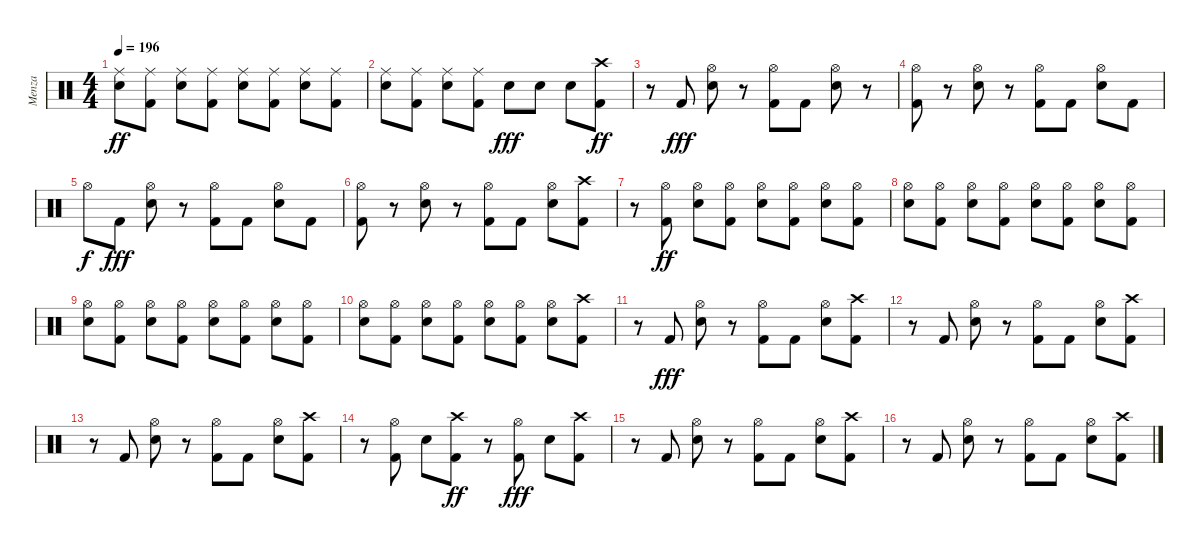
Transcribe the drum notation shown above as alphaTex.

\track ("Menza" "Menza") {instrument percussion}
\staff {score}
\articulation defaults
\ts (4 4)
\tempo 196
\clef neutral
\ks c
("Ride (middle)" "Snare (hit) 2").8{dy ff} ("Ride (middle)" "Kick (hit) 2").8 ("Ride (middle)" "Snare (hit) 2").8 ("Ride (middle)" "Kick (hit) 2").8 ("Ride (middle)" "Snare (hit) 2").8 ("Ride (middle)" "Kick (hit) 2").8 ("Ride (middle)" "Snare (hit) 2").8 ("Ride (middle)" "Kick (hit) 2").8 |
("Ride (middle)" "Snare (hit) 2").8 ("Ride (middle)" "Kick (hit) 2").8 ("Ride (middle)" "Snare (hit) 2").8 ("Ride (middle)" "Kick (hit) 2").8 "Snare (hit) 2".8{dy fff} "Snare (hit) 2".8 "Snare (hit) 2".8 ("Crash high (hit)" "Kick (hit) 2").8{dy ff} |
r.8 "Kick (hit) 2".8{dy fff} ("Hi-Hat (open)" "Snare (hit) 2").8 r.8 ("Hi-Hat (open)" "Kick (hit) 2").8 "Kick (hit) 2".8 ("Hi-Hat (open)" "Snare (hit) 2").8 r.8 |
("Hi-Hat (open)" "Kick (hit) 2").8 r.8 ("Hi-Hat (open)" "Snare (hit) 2").8 r.8 ("Hi-Hat (open)" "Kick (hit) 2").8 "Kick (hit) 2".8 ("Hi-Hat (open)" "Snare (hit) 2").8 "Kick (hit) 2".8 |
"Hi-Hat (open)".8{dy f} "Kick (hit) 2".8{dy fff} ("Hi-Hat (open)" "Snare (hit) 2").8 r.8 ("Hi-Hat (open)" "Kick (hit) 2").8 "Kick (hit) 2".8 ("Hi-Hat (open)" "Snare (hit) 2").8 "Kick (hit) 2".8 |
("Hi-Hat (open)" "Kick (hit) 2").8 r.8 ("Hi-Hat (open)" "Snare (hit) 2").8 r.8 ("Hi-Hat (open)" "Kick (hit) 2").8 "Kick (hit) 2".8 ("Hi-Hat (open)" "Snare (hit) 2").8 ("Crash high (hit)" "Kick (hit) 2").8 |
r.8 ("Hi-Hat (open)" "Kick (hit) 2").8{dy ff} ("Hi-Hat (open)" "Snare (hit) 2").8 ("Hi-Hat (open)" "Kick (hit) 2").8 ("Hi-Hat (open)" "Snare (hit) 2").8 ("Hi-Hat (open)" "Kick (hit) 2").8 ("Hi-Hat (open)" "Snare (hit) 2").8 ("Hi-Hat (open)" "Kick (hit) 2").8 |
("Hi-Hat (open)" "Snare (hit) 2").8 ("Hi-Hat (open)" "Kick (hit) 2").8 ("Hi-Hat (open)" "Snare (hit) 2").8 ("Hi-Hat (open)" "Kick (hit) 2").8 ("Hi-Hat (open)" "Snare (hit) 2").8 ("Hi-Hat (open)" "Kick (hit) 2").8 ("Hi-Hat (open)" "Snare (hit) 2").8 ("Hi-Hat (open)" "Kick (hit) 2").8 |
("Hi-Hat (open)" "Snare (hit) 2").8 ("Hi-Hat (open)" "Kick (hit) 2").8 ("Hi-Hat (open)" "Snare (hit) 2").8 ("Hi-Hat (open)" "Kick (hit) 2").8 ("Hi-Hat (open)" "Snare (hit) 2").8 ("Hi-Hat (open)" "Kick (hit) 2").8 ("Hi-Hat (open)" "Snare (hit) 2").8 ("Hi-Hat (open)" "Kick (hit) 2").8 |
("Hi-Hat (open)" "Snare (hit) 2").8 ("Hi-Hat (open)" "Kick (hit) 2").8 ("Hi-Hat (open)" "Snare (hit) 2").8 ("Hi-Hat (open)" "Kick (hit) 2").8 ("Hi-Hat (open)" "Snare (hit) 2").8 ("Hi-Hat (open)" "Kick (hit) 2").8 ("Hi-Hat (open)" "Snare (hit) 2").8 ("Crash high (hit)" "Kick (hit) 2").8 |
r.8 "Kick (hit) 2".8{dy fff} ("Hi-Hat (open)" "Snare (hit) 2").8 r.8 ("Hi-Hat (open)" "Kick (hit) 2").8 "Kick (hit) 2".8 ("Hi-Hat (open)" "Snare (hit) 2").8 ("Crash high (hit)" "Kick (hit) 2").8 |
r.8 "Kick (hit) 2".8 ("Hi-Hat (open)" "Snare (hit) 2").8 r.8 ("Hi-Hat (open)" "Kick (hit) 2").8 "Kick (hit) 2".8 ("Hi-Hat (open)" "Snare (hit) 2").8 ("Crash high (hit)" "Kick (hit) 2").8 |
r.8 "Kick (hit) 2".8 ("Hi-Hat (open)" "Snare (hit) 2").8 r.8 ("Hi-Hat (open)" "Kick (hit) 2").8 "Kick (hit) 2".8 ("Hi-Hat (open)" "Snare (hit) 2").8 ("Crash high (hit)" "Kick (hit) 2").8 |
r.8 ("Hi-Hat (open)" "Kick (hit) 2").8 "Snare (hit) 2".8 ("Crash high (hit)" "Kick (hit) 2").8{dy ff} r.8 ("Hi-Hat (open)" "Kick (hit) 2").8{dy fff} "Snare (hit) 2".8 ("Crash high (hit)" "Kick (hit) 2").8 |
r.8 "Kick (hit) 2".8 ("Hi-Hat (open)" "Snare (hit) 2").8 r.8 ("Hi-Hat (open)" "Kick (hit) 2").8 "Kick (hit) 2".8 ("Hi-Hat (open)" "Snare (hit) 2").8 ("Crash high (hit)" "Kick (hit) 2").8 |
r.8 "Kick (hit) 2".8 ("Hi-Hat (open)" "Snare (hit) 2").8 r.8 ("Hi-Hat (open)" "Kick (hit) 2").8 "Kick (hit) 2".8 ("Hi-Hat (open)" "Snare (hit) 2").8 ("Crash high (hit)" "Kick (hit) 2").8
